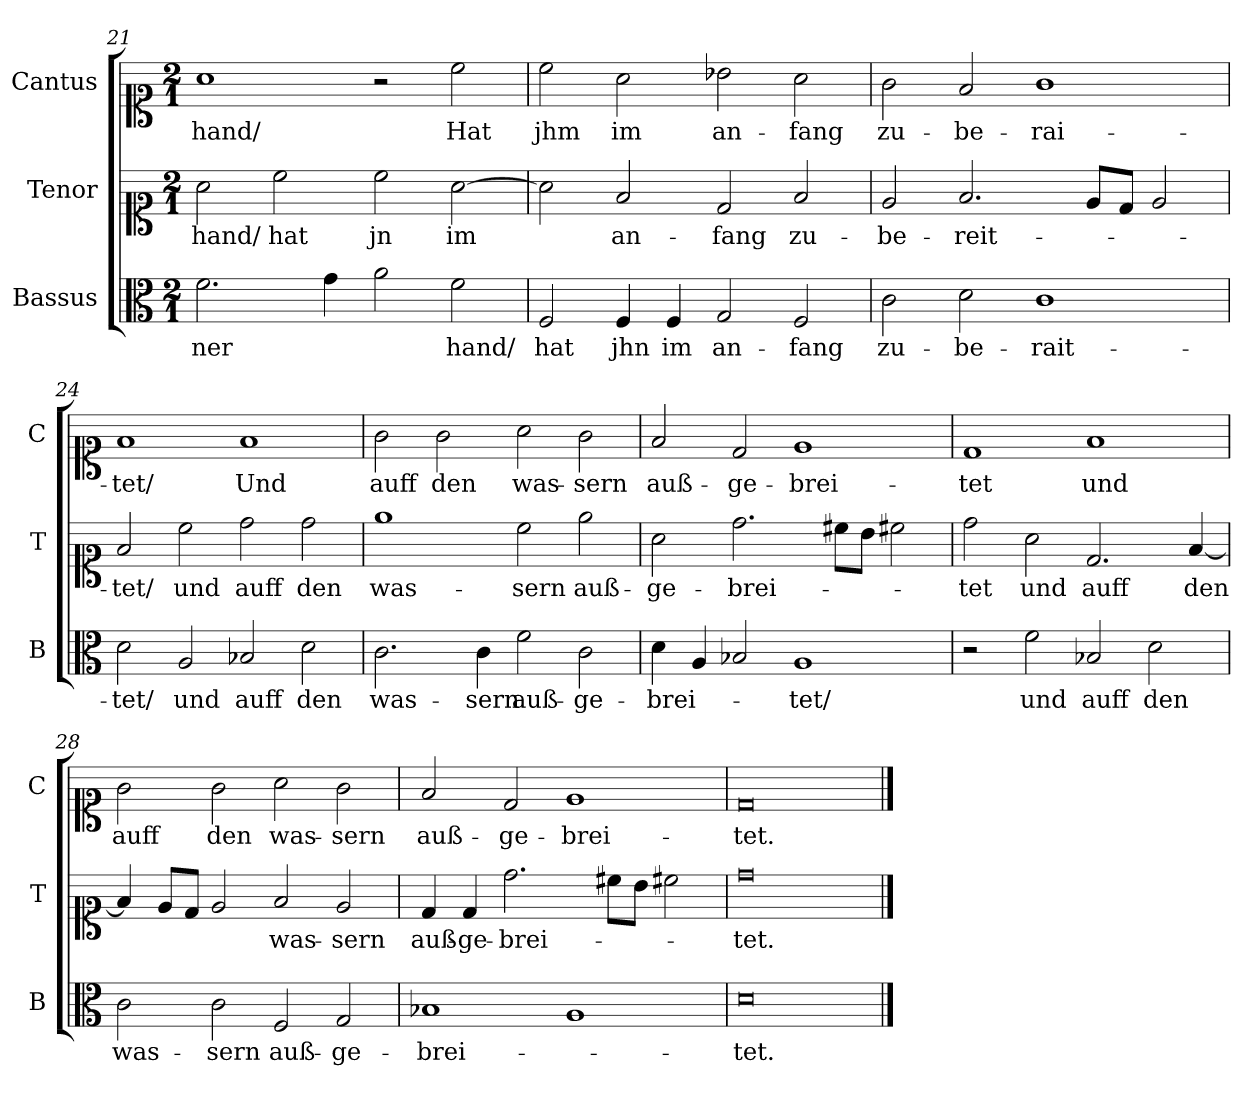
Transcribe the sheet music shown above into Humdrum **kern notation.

**kern	**text	**kern	**text	**kern	**text
*part3	*part3	*part2	*part2	*part1	*part1
*staff3	*staff3	*staff2	*staff2	*staff1	*staff1
*I"Bassus	*	*I"Tenor	*	*I"Cantus	*
*I'B	*	*I'T	*	*I'C	*
*clefC3	*	*clefC1	*	*clefC1	*
*k[]	*	*k[]	*	*k[]	*
*D:dor	*	*D:dor	*	*D:dor	*
*M2/1	*	*M2/1	*	*M2/1	*
=21	=21	=21	=21	=21	=21
2.f	-ner	2a	hand/	1a	hand/
.	.	2cc	hat	.	.
4g	.	.	.	.	.
2a	.	2cc	jn	2r	.
2f	hand/	[2a	im	2cc	Hat
=22	=22	=22	=22	=22	=22
2F	hat	2a]	.	2cc	jhm
4F	jhn	2f	an-	2a	im
4F	im	.	.	.	.
2G	an-	2d	-fang	2b-X	an-
2F	-fang	2f	zu-	2a	-fang
=23	=23	=23	=23	=23	=23
2c	zu-	2e	-be-	2g	zu-
2d	-be-	2.f	-reit-	2f	-be-
1c	-rait-	.	.	1g	-rai-
.	.	8e/L	.	.	.
.	.	8d/J	.	.	.
.	.	2e	.	.	.
=24	=24	=24	=24	=24	=24
2d	-tet/	2f	-tet/	1f	-tet/
2A	und	2cc	und	.	.
2B-X	auff	2dd	auff	1f	Und
2d	den	2dd	den	.	.
=25	=25	=25	=25	=25	=25
2.c	was-	1ee	was-	2g	auff
.	.	.	.	2g	den
4c	-sern	.	.	.	.
2f	auß-	2cc	-sern	2a	was-
2c	-ge-	2ee	auß-	2g	-sern
=26	=26	=26	=26	=26	=26
4d	-brei-	2a	-ge-	2f	auß-
4A	.	.	.	.	.
2B-X	.	2.dd	-brei-	2d	-ge-
1A	-tet/	.	.	1e	-brei-
.	.	8cc#X\L	.	.	.
.	.	8b\J	.	.	.
.	.	2cc#X	.	.	.
=27	=27	=27	=27	=27	=27
2r	.	2dd	-tet	1d	-tet
2f	und	2a	und	.	.
2B-X	auff	2.d	auff	1f	und
2d	den	.	.	.	.
.	.	[4f	den	.	.
=28	=28	=28	=28	=28	=28
2c	was-	4f]	.	2g	auff
.	.	8e/L	.	.	.
.	.	8d/J	.	.	.
2c	-sern	2e	.	2g	den
2F	auß-	2f	was-	2a	was-
2G	-ge-	2e	-sern	2g	-sern
=29	=29	=29	=29	=29	=29
1B-X	-brei-	4d	auß-	2f	auß-
.	.	4d	-ge-	.	.
.	.	2.dd	-brei-	2d	-ge-
1A	.	.	.	1e	-brei-
.	.	8cc#X\L	.	.	.
.	.	8b\J	.	.	.
.	.	2cc#X	.	.	.
=30	=30	=30	=30	=30	=30
0d	-tet.	0dd	-tet.	0d	-tet.
==	==	==	==	==	==
*-	*-	*-	*-	*-	*-
